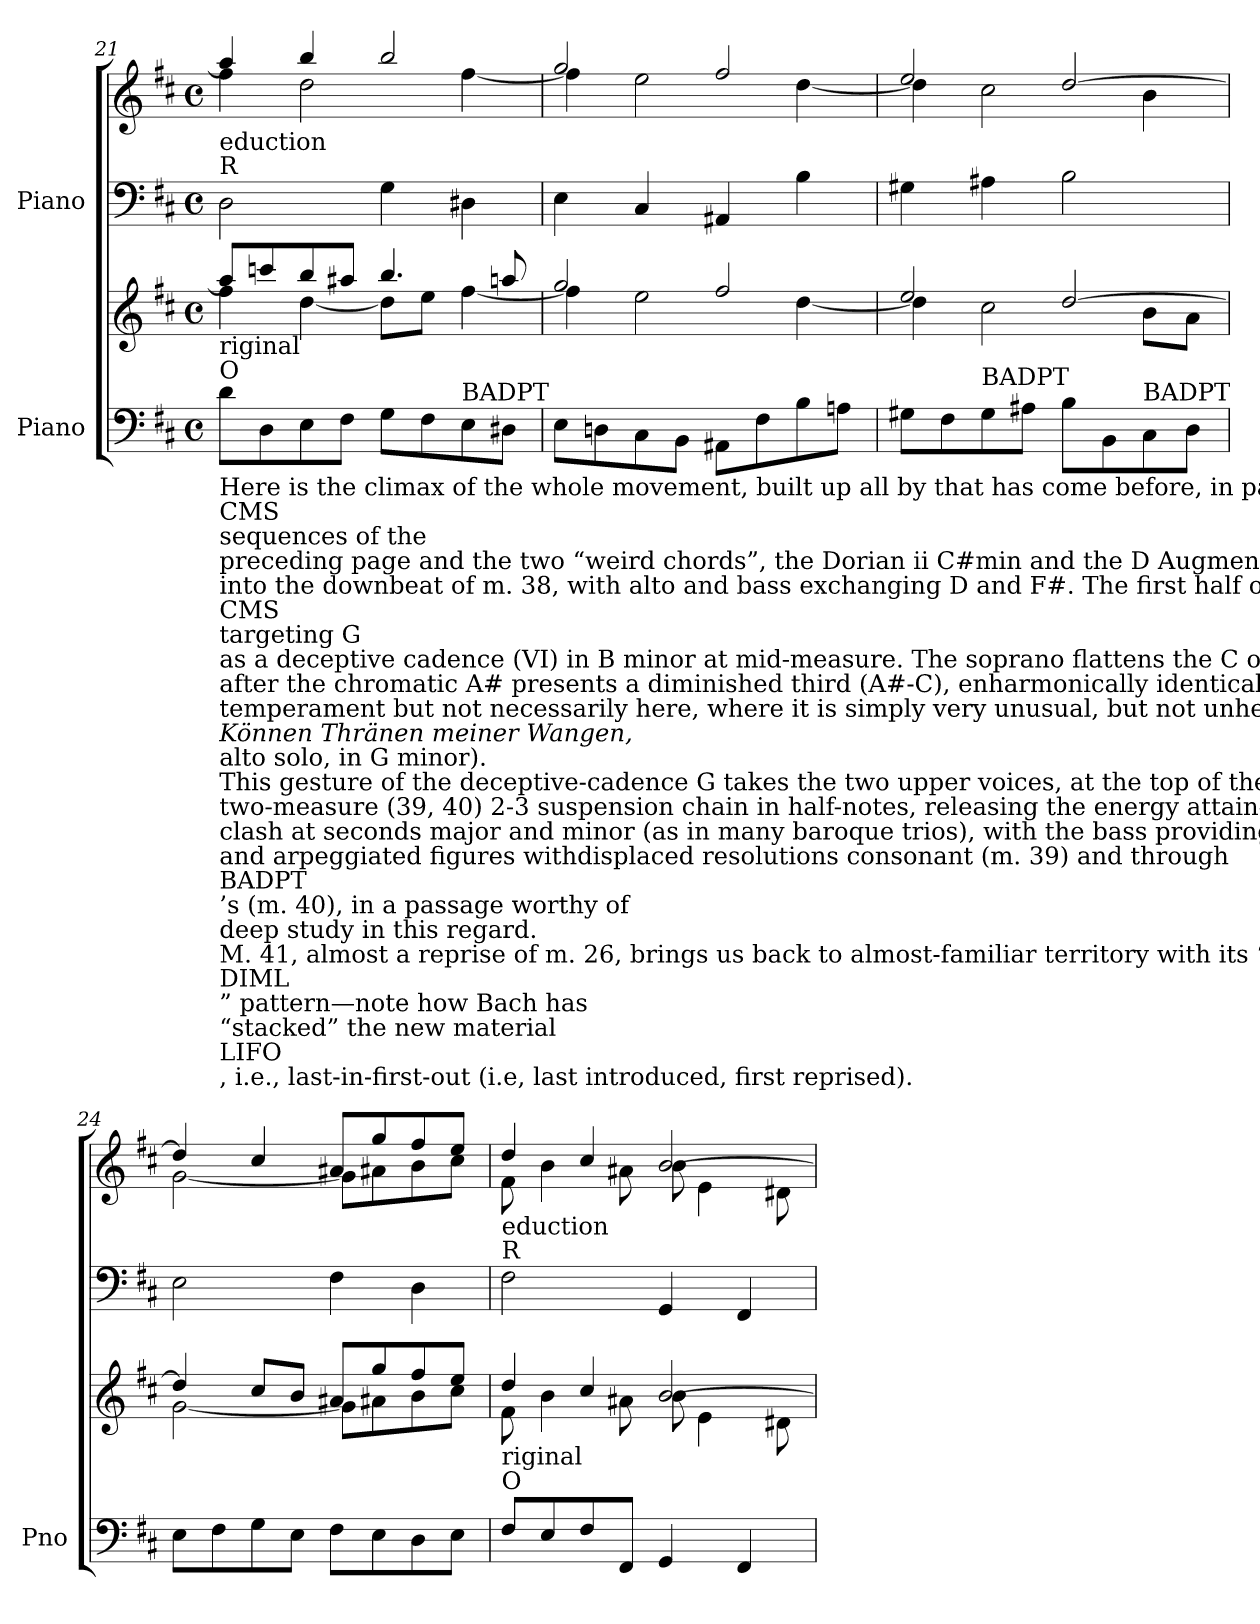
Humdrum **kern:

**kern	**kern	**kern	**kern
*part2	*part2	*part1	*part1
*staff4	*staff3	*staff2	*staff1
*I"Piano	*	*I"Piano	*
*I'Pno	*	*	*
!!LO:PB:g=z
*clefF4	*clefG2	*clefF4	*clefG2
*k[f#c#]	*k[f#c#]	*k[f#c#]	*k[f#c#]
*M4/4	*M4/4	*M4/4	*M4/4
*met(c)	*met(c)	*met(c)	*met(c)
=21	=21	=21	=21
*	*^	*	*^
!	!	!	!LO:TX:a:t=R	!	!
!	!	!	!LO:TX:a:t=eduction	!	!
!LO:TX:b:t=Here is the climax of the whole movement, built up all by that has come before, in particular the	!	!	!	!	!
!LO:TX:b:t=CMS	!	!	!	!	!
!LO:TX:b:t=sequences of the	!	!	!	!	!
!LO:TX:b:t=preceding page and the two “weird chords”, the Dorian ii C#min and the D Augmented (o 36-37), the latter of which is tied	!	!	!	!	!
!LO:TX:b:t=into the downbeat of m. 38, with alto and bass exchanging D and F#.  The first half of 38 is yet one more	!	!	!	!	!
!LO:TX:b:t=CMS	!	!	!	!	!
!LO:TX:b:t=targeting G	!	!	!	!	!
!LO:TX:b:t=as a deceptive cadence (VI) in B minor at mid-measure.  The soprano flattens the C of the key, whose appearance immediately	!	!	!	!	!
!LO:TX:b:t=after the chromatic A# presents a diminished third (A#-C), enharmonically identical to a major second (Bb-C) in equal	!	!	!	!	!
!LO:TX:b:t=temperament but not necessarily here, where it is simply very unusual, but not unheard (of) (cf. Matth. P.,	!	!	!	!	!
!LO:TX:b:i:t=Können Thränen meiner Wangen,	!	!	!	!	!
!LO:TX:b:t=alto solo, in G minor).	!	!	!	!	!
!LO:TX:b:t=This gesture of the deceptive-cadence G takes the two upper voices, at the top of their tessitura for the movement, to a	!	!	!	!	!
!LO:TX:b:t=two-measure (39, 40) 2-3 suspension chain in half-notes, releasing the energy attained at the climax as the upper voices	!	!	!	!	!
!LO:TX:b:t=clash at seconds major and minor (as in many baroque trios), with the bass providing their harmonic meaning with scalarn	!	!	!	!	!
!LO:TX:b:t=and arpeggiated figures withdisplaced resolutions consonant (m. 39) and through	!	!	!	!	!
!LO:TX:b:t=BADPT	!	!	!	!	!
!LO:TX:b:t=’s (m. 40), in a passage worthy of	!	!	!	!	!
!LO:TX:b:t=deep study in this regard.	!	!	!	!	!
!LO:TX:b:t=M. 41, almost a reprise of m. 26, brings us back to almost-familiar territory with its “	!	!	!	!	!
!LO:TX:b:t=DIML	!	!	!	!	!
!LO:TX:b:t=” pattern—note how Bach has	!	!	!	!	!
!LO:TX:b:t=“stacked” the new material	!	!	!	!	!
!LO:TX:b:t=LIFO	!	!	!	!	!
!LO:TX:b:t=, i.e., last-in-first-out (i.e, last introduced, first reprised).	!	!	!	!	!
!LO:TX:a:t=O	!	!	!	!	!
!LO:TX:a:t=riginal	!	!	!	!	!
8d\L	8aa#/L]	4ff#\	2D\	4aa#/]	4ff#\
8D\	8cccn/	.	.	.	.
8E\	8bb/	[4dd\	.	4bb/	2dd\
8F#\J	8aa#X/J	.	.	.	.
8G\L	4.bb/	8dd\L]	4G\	2bb/	.
8F#\	.	8ee\J	.	.	.
!LO:TX:a:t=BADPT	!	!	!	!	!
8Ei\	.	[4ff#\	4D#X\	.	[4ff#\
8D#X\J	8aan/	.	.	.	.
=22	=22	=22	=22	=22	=22
8E\L	2gg/	4ff#\]	4E\	2gg/	4ff#\]
8Dn\	.	.	.	.	.
8C#\	.	2ee\	4C#/	.	2ee\
8BB\J	.	.	.	.	.
8AA#X\L	2ff#/	.	4AA#X/	2ff#/	.
8F#\	.	.	.	.	.
8B\	.	[4dd\	4B\	.	[4dd\
8An\J	.	.	.	.	.
=23	=23	=23	=23	=23	=23
8G#X\L	2ee/	4dd\]	4G#X\	2ee/	4dd\]
8F#\	.	.	.	.	.
!LO:TX:a:t=BADPT	!	!	!	!	!
8G#i\	.	2cc#\	4A#X\	.	2cc#\
8A#X\J	.	.	.	.	.
8B\L	[2dd/	.	2B\	[2dd/	.
8BB\	.	.	.	.	.
!LO:TX:a:t=BADPT	!	!	!	!	!
8C#i\	.	8b\L	.	.	4b\
8D\J	.	8a\J	.	.	.
=24	=24	=24	=24	=24	=24
8E\L	4dd/]	[2g\	2E\	4dd/]	[2g\
8F#\	.	.	.	.	.
8G\	8cc#/L	.	.	4cc#/	.
8E\J	8b/J	.	.	.	.
8F#\L	8a#X/L	8g\L]	4F#\	8a#X/L	8g\L]
8E\	8gg/	8a#X\	.	8gg/	8a#X\
8D\	8ff#/	8b\	4D\	8ff#/	8b\
8E\J	8ee/J	8cc#\J	.	8ee/J	8cc#\J
!!LO:PB:g=z	!!
=25	=25	=25	=25	=25	=25
!	!	!	!LO:TX:a:t=R	!	!
!	!	!	!LO:TX:a:t=eduction	!	!
!LO:TX:a:t=O	!	!	!	!	!
!LO:TX:a:t=riginal	!	!	!	!	!
8F#/L	4dd/	8f#\	2F#\	4dd/	8f#\
8E/	.	4b\	.	.	4b\
8F#/	4cc#/	.	.	4cc#/	.
8FF#/J	.	8a#X\	.	.	8a#X\
4GG/	[2b/	8b\	4GG/	[2b/	8b\
.	.	4e\	.	.	4e\
4FF#/	.	.	4FF#/	.	.
.	.	8d#X\	.	.	8d#X\
*	*v	*v	*	*v	*v
=	=	=	=
*-	*-	*-	*-
